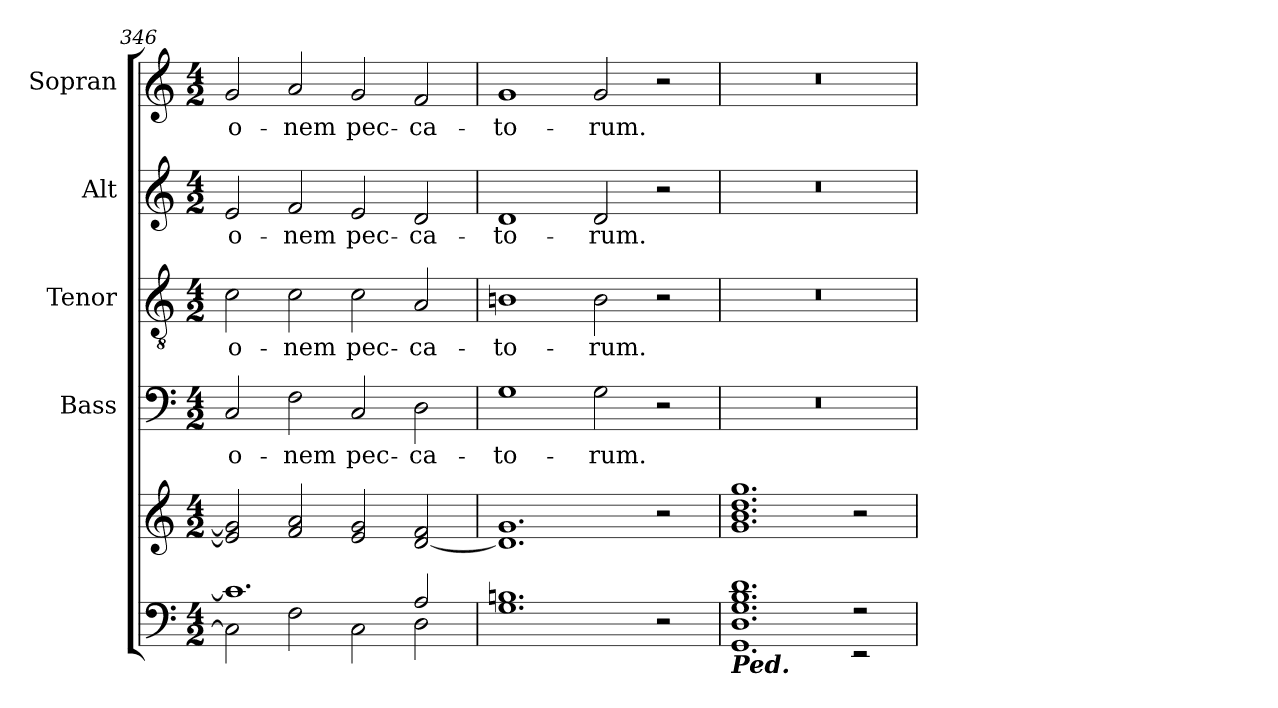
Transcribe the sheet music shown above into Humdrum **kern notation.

**kern	**kern	**kern	**text	**kern	**text	**kern	**text	**kern	**text
*part5	*part5	*part4	*part4	*part3	*part3	*part2	*part2	*part1	*part1
*staff6	*staff5	*staff4	*staff4	*staff3	*staff3	*staff2	*staff2	*staff1	*staff1
*	*	*I"Bass	*	*I"Tenor	*	*I"Alt	*	*I"Sopran	*
*	*	*I'B.	*	*I'T.	*	*I'A.	*	*I'S.	*
*clefF4	*clefG2	*clefF4	*	*clefGv2	*	*clefG2	*	*clefG2	*
*k[]	*k[]	*k[]	*	*k[]	*	*k[]	*	*k[]	*
*C:	*C:	*C:	*	*C:	*	*C:	*	*C:	*
*M4/2	*M4/2	*M4/2	*	*M4/2	*	*M4/2	*	*M4/2	*
=346	=346	=346	=346	=346	=346	=346	=346	=346	=346
*^	*	*	*	*	*	*	*	*	*
!	!	!	!	!LO:LY:b	!	!LO:LY:b	!	!LO:LY:b	!	!LO:LY:b
1.c]	2C\]	2e/] 2g/]	2C/	-o-	2c\	-o-	2e/	-o-	2g/	-o-
!	!	!	!	!LO:LY:b	!	!LO:LY:b	!	!LO:LY:b	!	!LO:LY:b
.	2F\	2f/ 2a/	2F\	-nem	2c\	-nem	2f/	-nem	2a/	-nem
!	!	!	!	!LO:LY:b	!	!LO:LY:b	!	!LO:LY:b	!	!LO:LY:b
.	2C\	2e/ 2g/	2C/	pec-	2c\	pec-	2e/	pec-	2g/	pec-
!	!	!	!	!LO:LY:b	!	!LO:LY:b	!	!LO:LY:b	!	!LO:LY:b
2A/	2D\	[2d/ 2f/	2D\	-ca-	2A/	-ca-	2d/	-ca-	2f/	-ca-
=347	=347	=347	=347	=347	=347	=347	=347	=347	=347	=347
!	!	!	!	!LO:LY:b	!	!LO:LY:b	!	!LO:LY:b	!	!LO:LY:b
*v	*v	*	*	*	*	*	*	*	*	*
1.G 1.Bn	1.d] 1.g	1G	-to-	1Bn	-to-	1d	-to-	1g	-to-
!	!	!	!LO:LY:b	!	!LO:LY:b	!	!LO:LY:b	!	!LO:LY:b
.	.	2G\	-rum.	2B\	-rum.	2d/	-rum.	2g/	-rum.
2r	2r	2r	.	2r	.	2r	.	2r	.
=348	=348	=348	=348	=348	=348	=348	=348	=348	=348
*^	*	*	*	*	*	*	*	*	*
!LO:TX:b:Bi:t=Ped.	!	!	!	!	!	!	!	!	!	!
1.D 1.G 1.B 1.d	1.GG	1.g 1.b 1.dd 1.gg	0r	.	0r	.	0r	.	0r	.
2r	2r	2r	.	.	.	.	.	.	.	.
*v	*v	*	*	*	*	*	*	*	*	*
=	=	=	=	=	=	=	=	=	=
*-	*-	*-	*-	*-	*-	*-	*-	*-	*-
